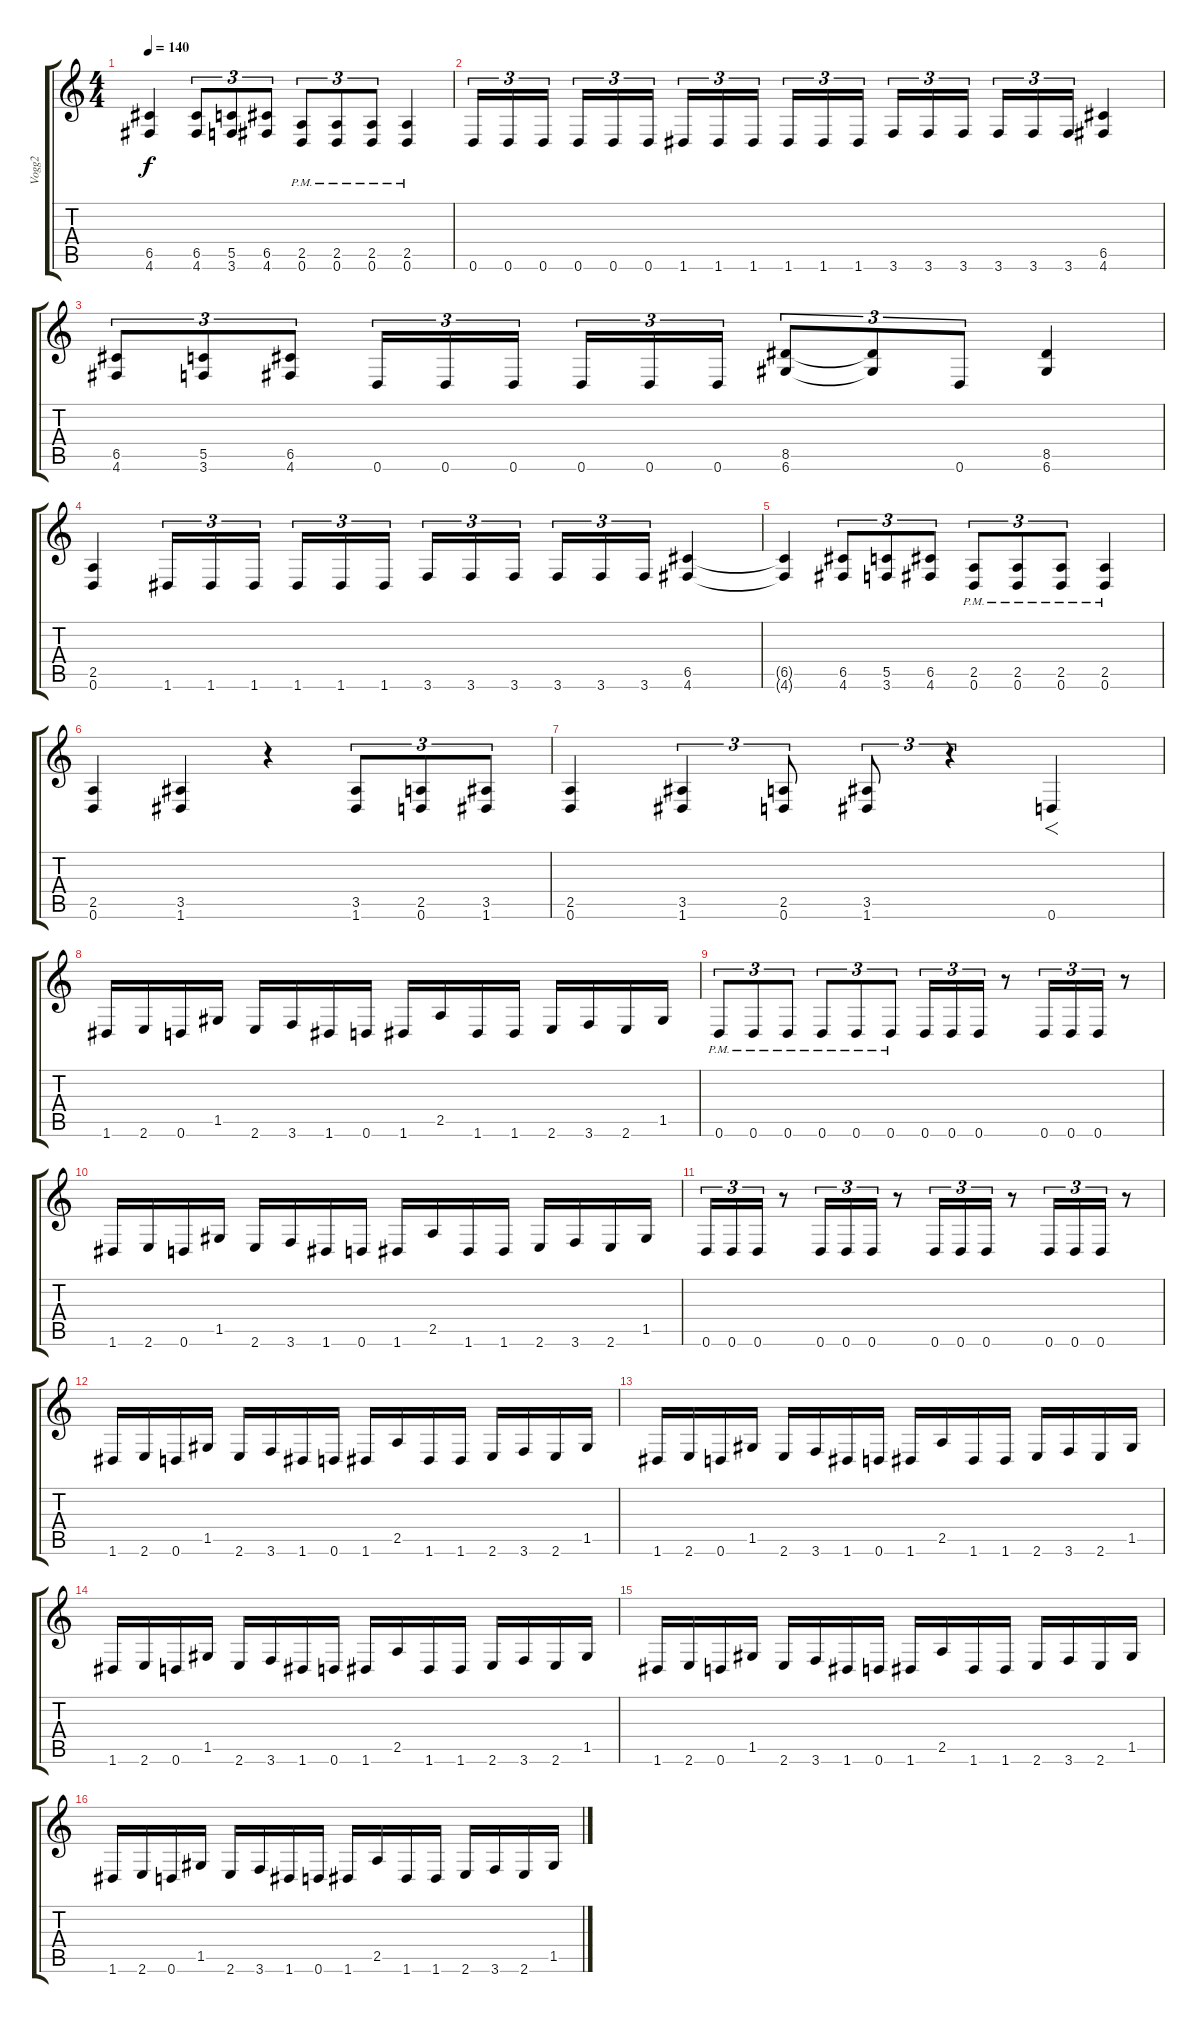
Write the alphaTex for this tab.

\track ("Vogg2" "Vogg2") {instrument distortionguitar}
\staff {score tabs}
\tuning (D4 A3 F3 C3 G2 D2) {hide}
\ts (4 4)
\tempo 140
\clef g2
\ks c
(6.5{t} 4.6{t}).4{dy f} (6.5 4.6).8{tu (3 2)} (5.5 3.6).8{tu (3 2)} (6.5 4.6).8{tu (3 2)} (2.5{pm} 0.6{pm}).8{tu (3 2)} (2.5{pm} 0.6{pm}).8{tu (3 2)} (2.5{pm} 0.6{pm}).8{tu (3 2)} (2.5{pm} 0.6{pm}).4 |
0.6.16{tu (3 2)} 0.6.16{tu (3 2)} 0.6.16{tu (3 2)} 0.6.16{tu (3 2)} 0.6.16{tu (3 2)} 0.6.16{tu (3 2)} 1.6.16{tu (3 2)} 1.6.16{tu (3 2)} 1.6.16{tu (3 2)} 1.6.16{tu (3 2)} 1.6.16{tu (3 2)} 1.6.16{tu (3 2)} 3.6.16{tu (3 2)} 3.6.16{tu (3 2)} 3.6.16{tu (3 2)} 3.6.16{tu (3 2)} 3.6.16{tu (3 2)} 3.6.16{tu (3 2)} (6.5 4.6).4 |
(6.5 4.6).8{tu (3 2)} (5.5 3.6).8{tu (3 2)} (6.5 4.6).8{tu (3 2)} 0.6.16{tu (3 2)} 0.6.16{tu (3 2)} 0.6.16{tu (3 2)} 0.6.16{tu (3 2)} 0.6.16{tu (3 2)} 0.6.16{tu (3 2)} (8.5 6.6).8{tu (3 2)} (8.5{t} 6.6{t}).8{tu (3 2)} 0.6.8{tu (3 2)} (8.5 6.6).4 |
(2.5 0.6).4 1.6.16{tu (3 2)} 1.6.16{tu (3 2)} 1.6.16{tu (3 2)} 1.6.16{tu (3 2)} 1.6.16{tu (3 2)} 1.6.16{tu (3 2)} 3.6.16{tu (3 2)} 3.6.16{tu (3 2)} 3.6.16{tu (3 2)} 3.6.16{tu (3 2)} 3.6.16{tu (3 2)} 3.6.16{tu (3 2)} (6.5 4.6).4 |
(6.5{t} 4.6{t}).4 (6.5 4.6).8{tu (3 2)} (5.5 3.6).8{tu (3 2)} (6.5 4.6).8{tu (3 2)} (2.5{pm} 0.6{pm}).8{tu (3 2)} (2.5{pm} 0.6{pm}).8{tu (3 2)} (2.5{pm} 0.6{pm}).8{tu (3 2)} (2.5{pm} 0.6{pm}).4 |
(2.5 0.6).4 (3.5 1.6).4 r.4 (3.5 1.6).8{tu (3 2)} (2.5 0.6).8{tu (3 2)} (3.5 1.6).8{tu (3 2)} |
(2.5 0.6).4 (3.5 1.6).4{tu (3 2)} (2.5 0.6).8{tu (3 2)} (3.5 1.6).8{tu (3 2)} r.4{tu (3 2)} 0.6.4{f} |
1.6.16 2.6.16 0.6.16 1.5.16 2.6.16 3.6.16 1.6.16 0.6.16 1.6.16 2.5.16 1.6.16 1.6.16 2.6.16 3.6.16 2.6.16 1.5.16 |
0.6{pm}.8{tu (3 2)} 0.6{pm}.8{tu (3 2)} 0.6{pm}.8{tu (3 2)} 0.6{pm}.8{tu (3 2)} 0.6{pm}.8{tu (3 2)} 0.6{pm}.8{tu (3 2)} 0.6.16{tu (3 2)} 0.6.16{tu (3 2)} 0.6.16{tu (3 2)} r.8 0.6.16{tu (3 2)} 0.6.16{tu (3 2)} 0.6.16{tu (3 2)} r.8 |
1.6.16 2.6.16 0.6.16 1.5.16 2.6.16 3.6.16 1.6.16 0.6.16 1.6.16 2.5.16 1.6.16 1.6.16 2.6.16 3.6.16 2.6.16 1.5.16 |
0.6.16{tu (3 2)} 0.6.16{tu (3 2)} 0.6.16{tu (3 2)} r.8 0.6.16{tu (3 2)} 0.6.16{tu (3 2)} 0.6.16{tu (3 2)} r.8 0.6.16{tu (3 2)} 0.6.16{tu (3 2)} 0.6.16{tu (3 2)} r.8 0.6.16{tu (3 2)} 0.6.16{tu (3 2)} 0.6.16{tu (3 2)} r.8 |
1.6.16 2.6.16 0.6.16 1.5.16 2.6.16 3.6.16 1.6.16 0.6.16 1.6.16 2.5.16 1.6.16 1.6.16 2.6.16 3.6.16 2.6.16 1.5.16 |
1.6.16 2.6.16 0.6.16 1.5.16 2.6.16 3.6.16 1.6.16 0.6.16 1.6.16 2.5.16 1.6.16 1.6.16 2.6.16 3.6.16 2.6.16 1.5.16 |
1.6.16 2.6.16 0.6.16 1.5.16 2.6.16 3.6.16 1.6.16 0.6.16 1.6.16 2.5.16 1.6.16 1.6.16 2.6.16 3.6.16 2.6.16 1.5.16 |
1.6.16 2.6.16 0.6.16 1.5.16 2.6.16 3.6.16 1.6.16 0.6.16 1.6.16 2.5.16 1.6.16 1.6.16 2.6.16 3.6.16 2.6.16 1.5.16 |
1.6.16 2.6.16 0.6.16 1.5.16 2.6.16 3.6.16 1.6.16 0.6.16 1.6.16 2.5.16 1.6.16 1.6.16 2.6.16 3.6.16 2.6.16 1.5.16
